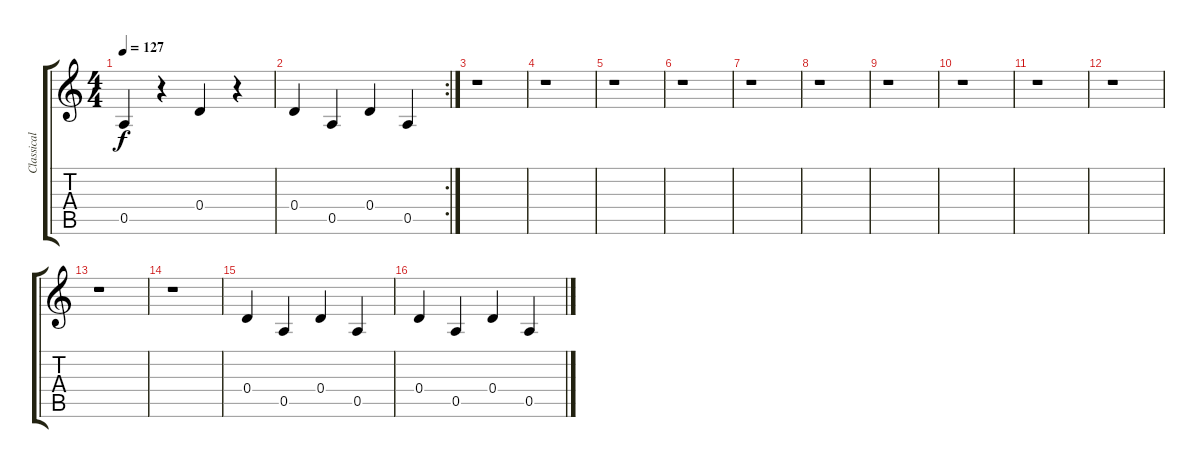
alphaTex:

\track ("Classical guitar" "Classical ") {instrument acousticguitarnylon}
\staff {score tabs}
\tuning (E4 B3 G3 D3 A2 E2) {hide}
\ts (4 4)
\tempo 127
\clef g2
\ks c
0.5.4{dy f} r.4 0.4.4 r.4 |
\rc 2
0.4.4 0.5.4 0.4.4 0.5.4 |
r.1 |
r.1 |
r.1 |
r.1 |
r.1 |
r.1 |
r.1 |
r.1 |
r.1 |
r.1 |
r.1 |
r.1 |
0.4.4 0.5.4 0.4.4 0.5.4 |
0.4.4 0.5.4 0.4.4 0.5.4
